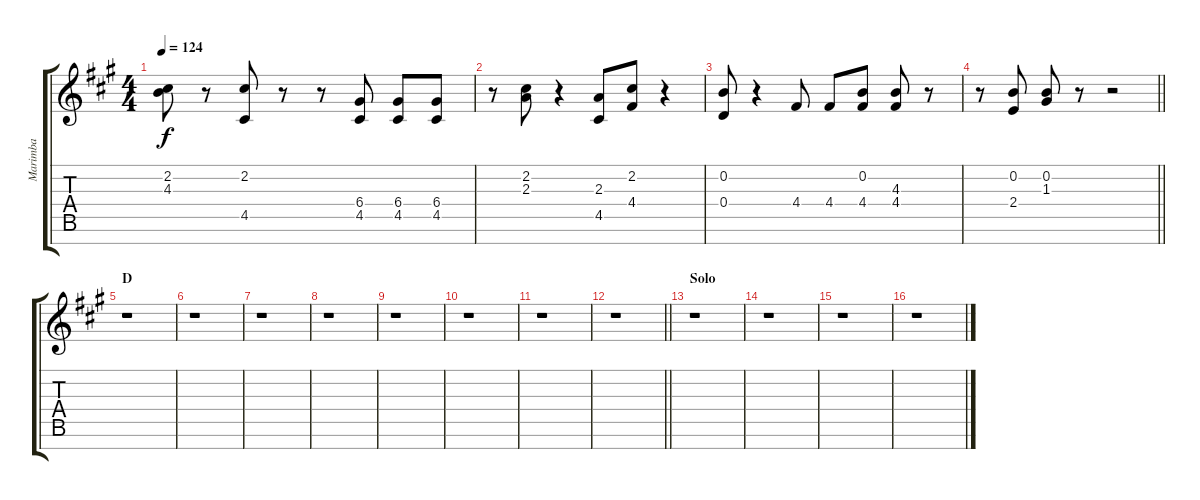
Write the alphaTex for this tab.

\track ("Marimba" "Marimba") {instrument marimba}
\staff {score tabs}
\tuning (E5 B4 G4 D4 A3 E3 B2) {hide}
\ts (4 4)
\tempo 124
\clef g2
\ks a
(2.2 4.3).8{dy f} r.8 (2.2 4.5).8 r.8 r.8 (6.4 4.5).8 (6.4 4.5).8 (6.4 4.5).8 |
r.8 (2.2 2.3).8 r.4 (2.3 4.5).8 (2.2 4.4).8 r.4 |
(0.2 0.4).8 r.4 4.4.8 4.4.8 (0.2 4.4).8 (4.3 4.4).8 r.8 |
\barLineRight lightlight
r.8 (0.2 2.4).8 (0.2 1.3).8 r.8 r.2 |
\section ("" "D")
r.1 |
r.1 |
r.1 |
r.1 |
r.1 |
r.1 |
r.1 |
\barLineRight lightlight
r.1 |
\section ("" "Solo")
r.1 |
r.1 |
r.1 |
r.1
